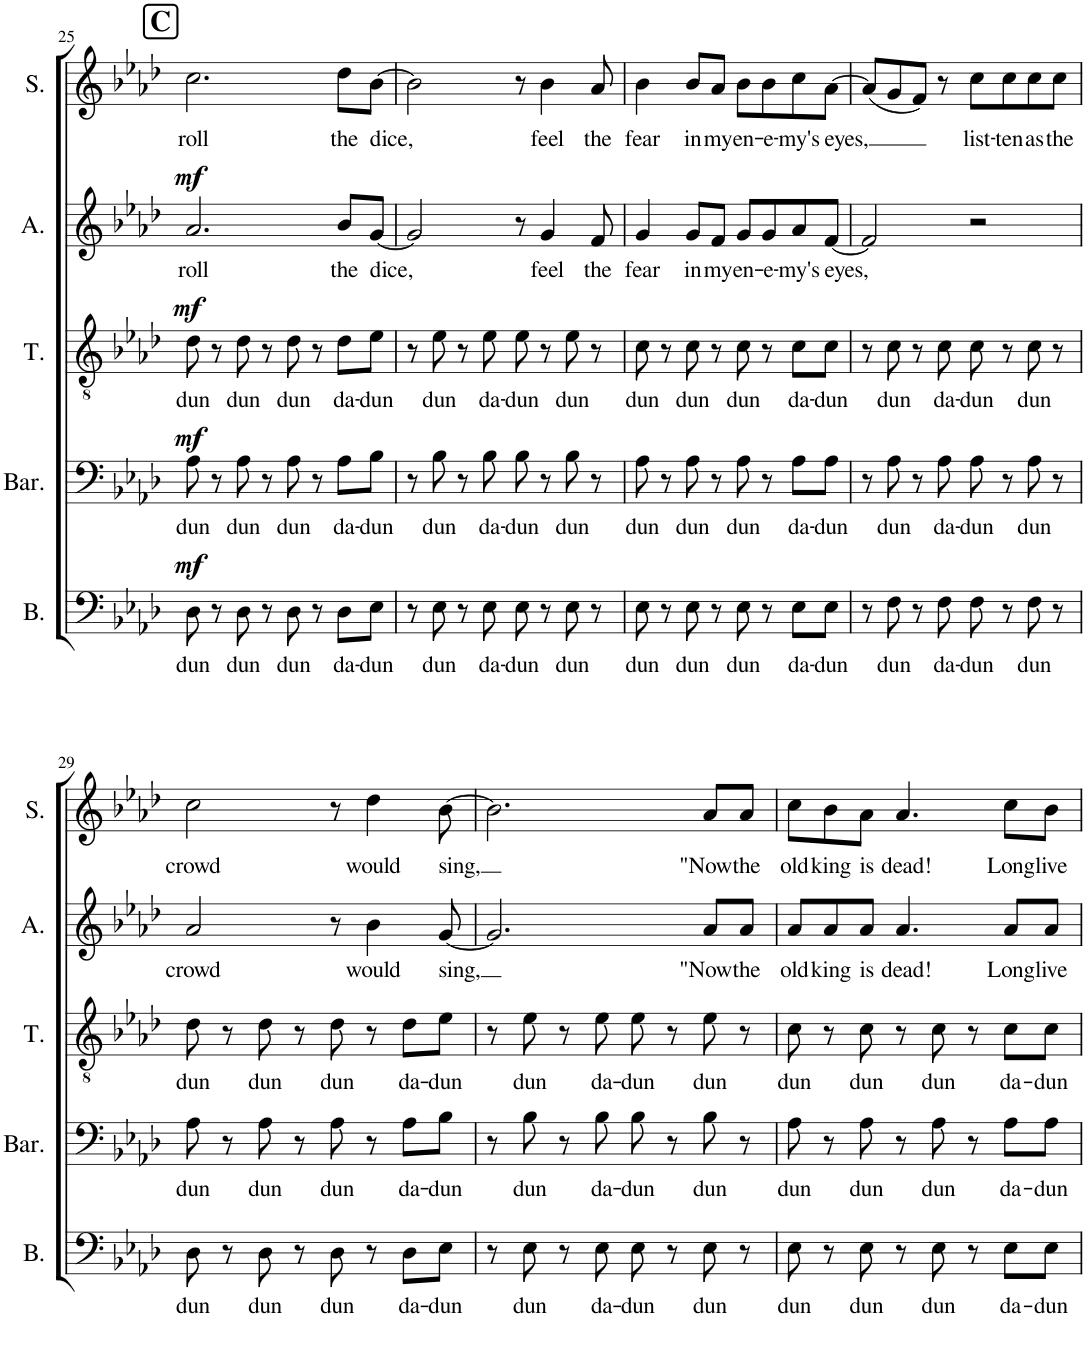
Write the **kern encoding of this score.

**kern	**text	**dynam	**kern	**text	**dynam	**kern	**text	**dynam	**kern	**text	**dynam	**kern	**text
*part5	*part5	*part5	*part4	*part4	*part4	*part3	*part3	*part3	*part2	*part2	*part2	*part1	*part1
*staff5	*staff5	*staff5	*staff4	*staff4	*staff4	*staff3	*staff3	*staff3	*staff2	*staff2	*staff2	*staff1	*staff1
*I"Bass	*	*	*I"Baritone	*	*	*I"Tenor	*	*	*I"Alto	*	*	*I"Soprano	*
*I'B.	*	*	*I'Bar.	*	*	*I'T.	*	*	*I'A.	*	*	*I'S.	*
!!LO:PB:g=z
*clefF4	*	*	*clefF4	*	*	*clefGv2	*	*	*clefG2	*	*	*clefG2	*
*k[b-e-a-d-]	*	*	*k[b-e-a-d-]	*	*	*k[b-e-a-d-]	*	*	*k[b-e-a-d-]	*	*	*k[b-e-a-d-]	*
*M4/4	*	*	*M4/4	*	*	*M4/4	*	*	*M4/4	*	*	*M4/4	*
!!LO:REH:place=s1:a:B:cj:fs=14:t=C
=25	=25	=25	=25	=25	=25	=25	=25	=25	=25	=25	=25	=25	=25
!	!LO:LY:b	!LO:DY:a	!	!LO:LY:b	!LO:DY:a	!	!LO:LY:b	!LO:DY:a	!	!LO:LY:b	!LO:DY:a	!	!LO:LY:b
8D-\	dun	mf	8A-\	dun	mf	8d-\	dun	mf	2.a-/	roll	mf	2.cc\	roll
8r	.	.	8r	.	.	8r	.	.	.	.	.	.	.
!	!LO:LY:b	!	!	!LO:LY:b	!	!	!LO:LY:b	!	!	!	!	!	!
8D-\	dun	.	8A-\	dun	.	8d-\	dun	.	.	.	.	.	.
8r	.	.	8r	.	.	8r	.	.	.	.	.	.	.
!	!LO:LY:b	!	!	!LO:LY:b	!	!	!LO:LY:b	!	!	!	!	!	!
8D-\	dun	.	8A-\	dun	.	8d-\	dun	.	.	.	.	.	.
8r	.	.	8r	.	.	8r	.	.	.	.	.	.	.
!	!LO:LY:b	!	!	!LO:LY:b	!	!	!LO:LY:b	!	!	!LO:LY:b	!	!	!LO:LY:b
8D-\L	da-	.	8A-\L	da-	.	8d-\L	da-	.	8b-/L	the	.	8dd-\L	the
!	!LO:LY:b	!	!	!LO:LY:b	!	!	!LO:LY:b	!	!	!LO:LY:b	!	!	!LO:LY:b
8E-\J	-dun	.	8B-\J	-dun	.	8e-\J	-dun	.	[8g/J	dice,	.	[8b-\J	dice,
=26	=26	=26	=26	=26	=26	=26	=26	=26	=26	=26	=26	=26	=26
8r	.	.	8r	.	.	8r	.	.	2g/]	.	.	2b-\]	.
!	!LO:LY:b	!	!	!LO:LY:b	!	!	!LO:LY:b	!	!	!	!	!	!
8E-\	dun	.	8B-\	dun	.	8e-\	dun	.	.	.	.	.	.
8r	.	.	8r	.	.	8r	.	.	.	.	.	.	.
!	!LO:LY:b	!	!	!LO:LY:b	!	!	!LO:LY:b	!	!	!	!	!	!
8E-\	da-	.	8B-\	da-	.	8e-\	da-	.	.	.	.	.	.
!	!LO:LY:b	!	!	!LO:LY:b	!	!	!LO:LY:b	!	!	!	!	!	!
8E-\	-dun	.	8B-\	-dun	.	8e-\	-dun	.	8r	.	.	8r	.
!	!	!	!	!	!	!	!	!	!	!LO:LY:b	!	!	!LO:LY:b
8r	.	.	8r	.	.	8r	.	.	4g/	feel	.	4b-\	feel
!	!LO:LY:b	!	!	!LO:LY:b	!	!	!LO:LY:b	!	!	!	!	!	!
8E-\	dun	.	8B-\	dun	.	8e-\	dun	.	.	.	.	.	.
!	!	!	!	!	!	!	!	!	!	!LO:LY:b	!	!	!LO:LY:b
8r	.	.	8r	.	.	8r	.	.	8f/	the	.	8a-/	the
=27	=27	=27	=27	=27	=27	=27	=27	=27	=27	=27	=27	=27	=27
!	!LO:LY:b	!	!	!LO:LY:b	!	!	!LO:LY:b	!	!	!LO:LY:b	!	!	!LO:LY:b
8E-\	dun	.	8A-\	dun	.	8c\	dun	.	4g/	fear	.	4b-\	fear
8r	.	.	8r	.	.	8r	.	.	.	.	.	.	.
!	!LO:LY:b	!	!	!LO:LY:b	!	!	!LO:LY:b	!	!	!LO:LY:b	!	!	!LO:LY:b
8E-\	dun	.	8A-\	dun	.	8c\	dun	.	8g/L	in	.	8b-/L	in
!	!	!	!	!	!	!	!	!	!	!LO:LY:b	!	!	!LO:LY:b
8r	.	.	8r	.	.	8r	.	.	8f/J	my	.	8a-/J	my
!	!LO:LY:b	!	!	!LO:LY:b	!	!	!LO:LY:b	!	!	!LO:LY:b	!	!	!LO:LY:b
8E-\	dun	.	8A-\	dun	.	8c\	dun	.	8g/L	en-	.	8b-\L	en-
!	!	!	!	!	!	!	!	!	!	!LO:LY:b	!	!	!LO:LY:b
8r	.	.	8r	.	.	8r	.	.	8g/	-e-	.	8b-\	-e-
!	!LO:LY:b	!	!	!LO:LY:b	!	!	!LO:LY:b	!	!	!LO:LY:b	!	!	!LO:LY:b
8E-\L	da-	.	8A-\L	da-	.	8c\L	da-	.	8a-/	-my's	.	8cc\	-my's
!	!LO:LY:b	!	!	!LO:LY:b	!	!	!LO:LY:b	!	!	!LO:LY:b	!	!	!LO:LY:b
8E-\J	-dun	.	8A-\J	-dun	.	8c\J	-dun	.	[8f/J	eyes,	.	[8a-\J	eyes,
=28	=28	=28	=28	=28	=28	=28	=28	=28	=28	=28	=28	=28	=28
8r	.	.	8r	.	.	8r	.	.	2f/]	.	.	(8a-/L]	.
!	!LO:LY:b	!	!	!LO:LY:b	!	!	!LO:LY:b	!	!	!	!	!	!
8F\	dun	.	8A-\	dun	.	8c\	dun	.	.	.	.	8g/	.
8r	.	.	8r	.	.	8r	.	.	.	.	.	8f/J)	.
!	!LO:LY:b	!	!	!LO:LY:b	!	!	!LO:LY:b	!	!	!	!	!	!
8F\	da-	.	8A-\	da-	.	8c\	da-	.	.	.	.	8r	.
!	!LO:LY:b	!	!	!LO:LY:b	!	!	!LO:LY:b	!	!	!	!	!	!LO:LY:b
8F\	-dun	.	8A-\	-dun	.	8c\	-dun	.	2r	.	.	8cc\L	list-
!	!	!	!	!	!	!	!	!	!	!	!	!	!LO:LY:b
8r	.	.	8r	.	.	8r	.	.	.	.	.	8cc\	-ten
!	!LO:LY:b	!	!	!LO:LY:b	!	!	!LO:LY:b	!	!	!	!	!	!LO:LY:b
8F\	dun	.	8A-\	dun	.	8c\	dun	.	.	.	.	8cc\	as
!	!	!	!	!	!	!	!	!	!	!	!	!	!LO:LY:b
8r	.	.	8r	.	.	8r	.	.	.	.	.	8cc\J	the
!!LO:LB:g=z
=29	=29	=29	=29	=29	=29	=29	=29	=29	=29	=29	=29	=29	=29
!	!LO:LY:b	!	!	!LO:LY:b	!	!	!LO:LY:b	!	!	!LO:LY:b	!	!	!LO:LY:b
8D-\	dun	.	8A-\	dun	.	8d-\	dun	.	2a-/	crowd	.	2cc\	crowd
8r	.	.	8r	.	.	8r	.	.	.	.	.	.	.
!	!LO:LY:b	!	!	!LO:LY:b	!	!	!LO:LY:b	!	!	!	!	!	!
8D-\	dun	.	8A-\	dun	.	8d-\	dun	.	.	.	.	.	.
8r	.	.	8r	.	.	8r	.	.	.	.	.	.	.
!	!LO:LY:b	!	!	!LO:LY:b	!	!	!LO:LY:b	!	!	!	!	!	!
8D-\	dun	.	8A-\	dun	.	8d-\	dun	.	8r	.	.	8r	.
!	!	!	!	!	!	!	!	!	!	!LO:LY:b	!	!	!LO:LY:b
8r	.	.	8r	.	.	8r	.	.	4b-\	would	.	4dd-\	would
!	!LO:LY:b	!	!	!LO:LY:b	!	!	!LO:LY:b	!	!	!	!	!	!
8D-\L	da-	.	8A-\L	da-	.	8d-\L	da-	.	.	.	.	.	.
!	!LO:LY:b	!	!	!LO:LY:b	!	!	!LO:LY:b	!	!	!LO:LY:b	!	!	!LO:LY:b
8E-\J	-dun	.	8B-\J	-dun	.	8e-\J	-dun	.	[8g/	sing,	.	[8b-\	sing,
=30	=30	=30	=30	=30	=30	=30	=30	=30	=30	=30	=30	=30	=30
8r	.	.	8r	.	.	8r	.	.	2.g/]	.	.	2.b-\]	.
!	!LO:LY:b	!	!	!LO:LY:b	!	!	!LO:LY:b	!	!	!	!	!	!
8E-\	dun	.	8B-\	dun	.	8e-\	dun	.	.	.	.	.	.
8r	.	.	8r	.	.	8r	.	.	.	.	.	.	.
!	!LO:LY:b	!	!	!LO:LY:b	!	!	!LO:LY:b	!	!	!	!	!	!
8E-\	da-	.	8B-\	da-	.	8e-\	da-	.	.	.	.	.	.
!	!LO:LY:b	!	!	!LO:LY:b	!	!	!LO:LY:b	!	!	!	!	!	!
8E-\	-dun	.	8B-\	-dun	.	8e-\	-dun	.	.	.	.	.	.
8r	.	.	8r	.	.	8r	.	.	.	.	.	.	.
!	!LO:LY:b	!	!	!LO:LY:b	!	!	!LO:LY:b	!	!	!LO:LY:b	!	!	!LO:LY:b
8E-\	dun	.	8B-\	dun	.	8e-\	dun	.	8a-/L	"Now	.	8a-/L	"Now
!	!	!	!	!	!	!	!	!	!	!LO:LY:b	!	!	!LO:LY:b
8r	.	.	8r	.	.	8r	.	.	8a-/J	the	.	8a-/J	the
=31	=31	=31	=31	=31	=31	=31	=31	=31	=31	=31	=31	=31	=31
!	!LO:LY:b	!	!	!LO:LY:b	!	!	!LO:LY:b	!	!	!LO:LY:b	!	!	!LO:LY:b
8E-\	dun	.	8A-\	dun	.	8c\	dun	.	8a-/L	old	.	8cc\L	old
!	!	!	!	!	!	!	!	!	!	!LO:LY:b	!	!	!LO:LY:b
8r	.	.	8r	.	.	8r	.	.	8a-/	king	.	8b-\	king
!	!LO:LY:b	!	!	!LO:LY:b	!	!	!LO:LY:b	!	!	!LO:LY:b	!	!	!LO:LY:b
8E-\	dun	.	8A-\	dun	.	8c\	dun	.	8a-/J	is	.	8a-\J	is
!	!	!	!	!	!	!	!	!	!	!LO:LY:b	!	!	!LO:LY:b
8r	.	.	8r	.	.	8r	.	.	4.a-/	dead!	.	4.a-/	dead!
!	!LO:LY:b	!	!	!LO:LY:b	!	!	!LO:LY:b	!	!	!	!	!	!
8E-\	dun	.	8A-\	dun	.	8c\	dun	.	.	.	.	.	.
8r	.	.	8r	.	.	8r	.	.	.	.	.	.	.
!	!LO:LY:b	!	!	!LO:LY:b	!	!	!LO:LY:b	!	!	!LO:LY:b	!	!	!LO:LY:b
8E-\L	da-	.	8A-\L	da-	.	8c\L	da-	.	8a-/L	Long	.	8cc\L	Long
!	!LO:LY:b	!	!	!LO:LY:b	!	!	!LO:LY:b	!	!	!LO:LY:b	!	!	!LO:LY:b
8E-\J	-dun	.	8A-\J	-dun	.	8c\J	-dun	.	8a-/J	live	.	8b-\J	live
=	=	=	=	=	=	=	=	=	=	=	=	=	=
*-	*-	*-	*-	*-	*-	*-	*-	*-	*-	*-	*-	*-	*-
